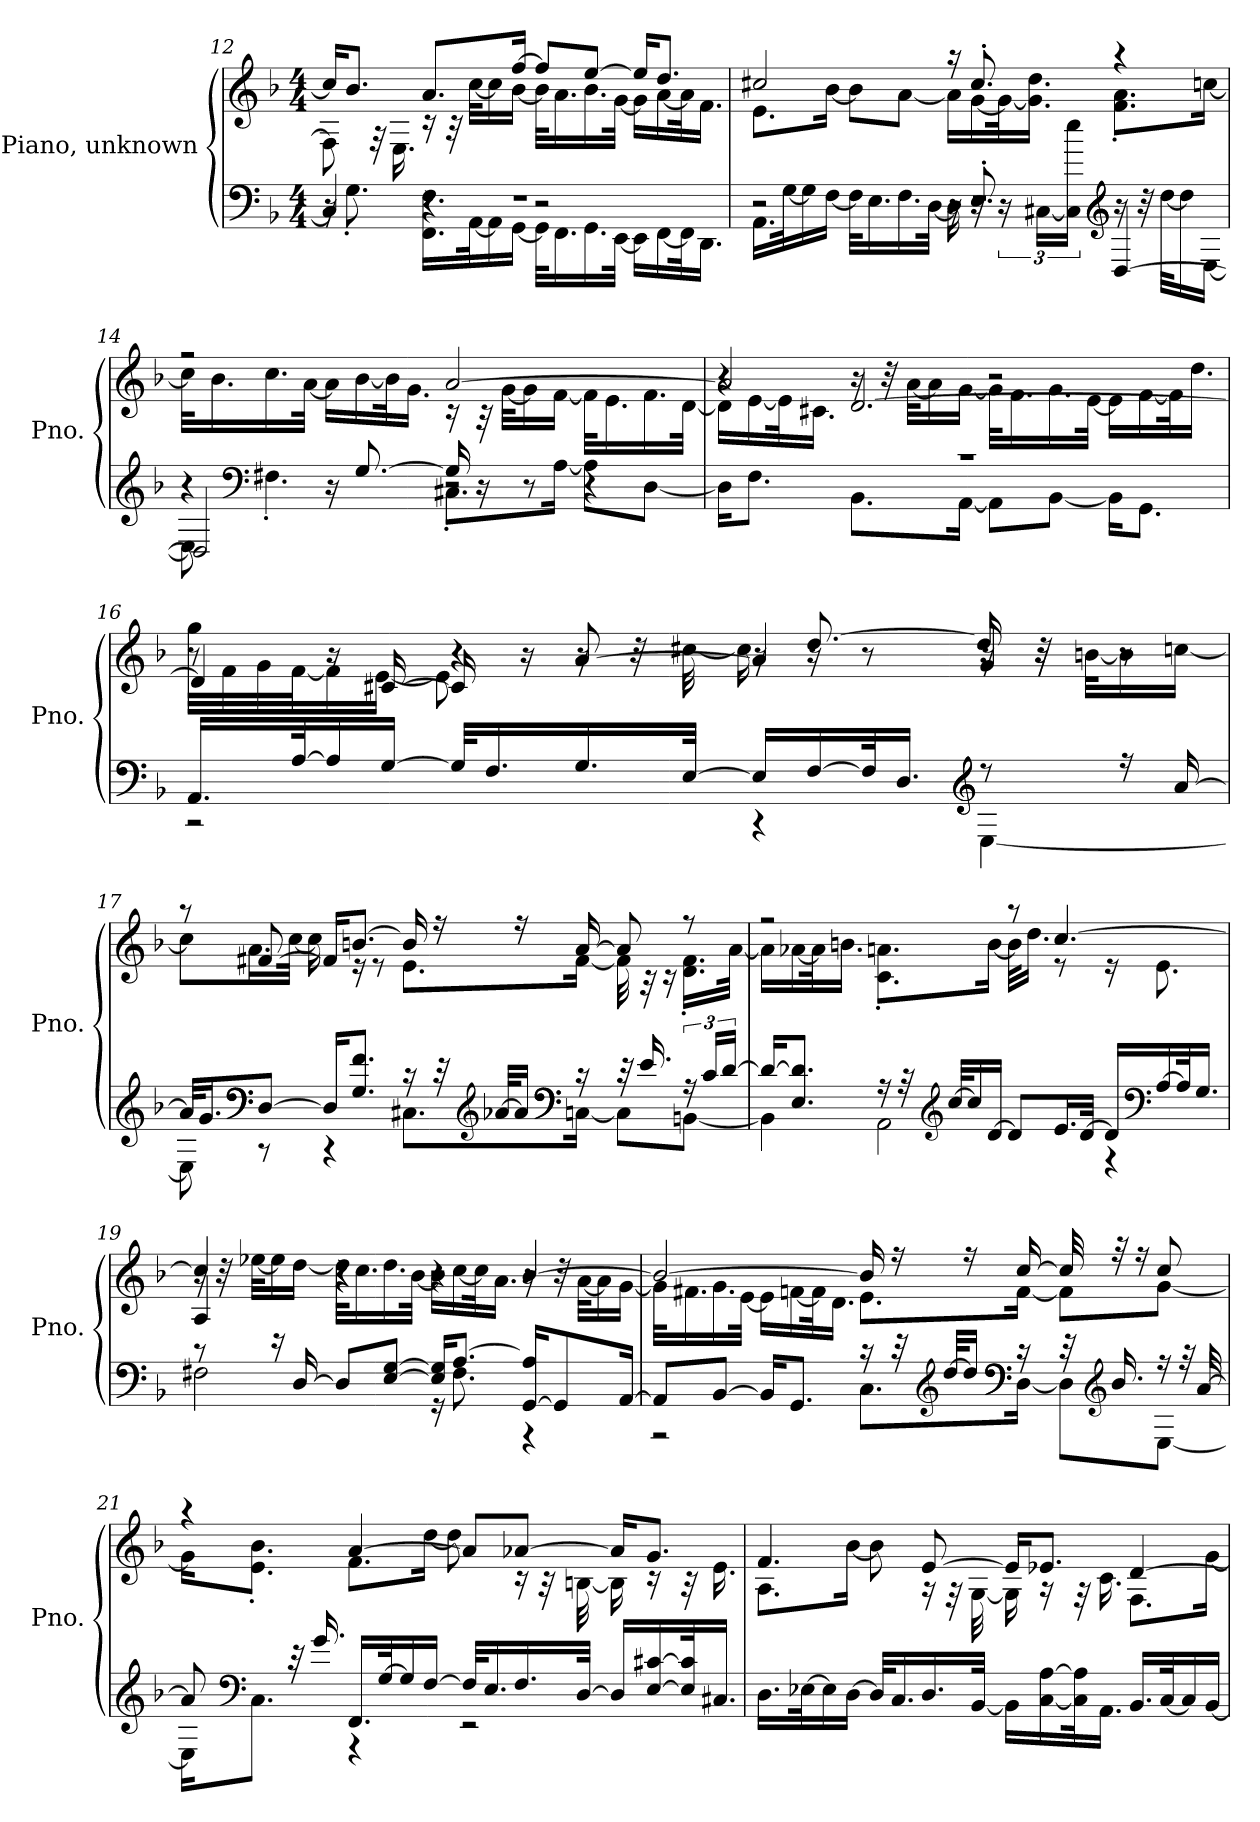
**kern	**kern
*part1	*part1
*staff2	*staff1
*I"Piano, unknown	*
*I'Pno.	*
!!LO:LB:g=z
*clefF4	*clefG2
*k[b-]	*k[b-]
*M4/4	*M4/4
=12	=12
*^	*^
*	*^	*	*
1r	16r	4C/]	16cc/KL]	8F\]
.	8.G'\	.	8.b-/J	.
.	.	.	.	32r
.	.	.	.	16.E\
.	16.FF\ 16.F\LL	4r	8.a/L	16r
.	.	.	.	32r
.	[32AA\K	.	.	[32cc\KLL
.	16AA\]	.	.	16cc\]
.	[16GG\JJ	.	[16ff/Jk	[16b-\JJ
.	32GG\KLL]	2r	8ff/L]	32b-\KLL]
.	16.FF\	.	.	16.a\
.	16.GG\	.	[8ee/J	16.b-\
.	[32EE\JJk	.	.	[32g\JJk
.	16EE\LL]	.	16ee/KL]	16g\LL]
.	[16FF\	.	8.dd/J	[16a\
.	32FF\K]	.	.	32a\K]
.	16.DD\JJ	.	.	16.f\JJ
!!LO:LB:g=z	!!
=13	=13	=13	=13	=13
1r	16.AA\LL	2r	2cc#X/	8.e\L
.	[32G\K	.	.	.
.	16G\]	.	.	.
.	[16F\JJ	.	.	[16b-\Jk
.	32F\KLL]	.	.	8b-\L]
.	16.E\	.	.	.
.	16.F\	.	.	[8a\J
.	[32D\JJk	.	.	.
.	16D\]	16r	16r	16a\LL]
.	16r	8.E'/	8.cc#'/	[16g\
.	24r	.	.	32g\K_
.	.	.	.	16.g\] 16.dd\JJ
.	[24C#X\LL	.	.	.
.	24C#\] 24ee\JJ	.	.	.
*clefG2	*	*	*	*
.	16r	[4D/	4r	8.f\' 8.a\'L
.	32r	.	.	.
.	[32dd\KLL	.	.	.
.	16dd\]	.	.	.
.	[16E\JJ	.	.	[16ccn\Jk
!!LO:LB:g=z	!!
=14	=14	=14	=14	=14
4r	8E\]	2D/]	2r	32cc\KLL]
.	.	.	.	16.b-\
*clefF4	*	*	*	*
.	4.F#X'\	.	.	16.cc\
.	.	.	.	[32a\JJk
16r	.	.	.	16a\LL]
[8.G/	.	.	.	[16b-\
.	.	.	.	32b-\K]
.	.	.	.	16.g\JJ
16G/]	8.C#X'\L	2r	[2a/	16r
16r	.	.	.	32r
.	.	.	.	[32g\KLL
8r	.	.	.	16g\]
.	[16A\Jk	.	.	[16f\JJ
4r	8A\L]	.	.	32f\KLL]
.	.	.	.	16.e\
.	[8D\J	.	.	16.f\
.	.	.	.	[32d\JJk
*	*v	*v	*	*
!!LO:LB:g=z
=15	=15	=15	=15
*	*	*	*^
1r	16D\KL]	2a/]	16d\LL]	4r
.	8.F\J	.	[16e\	.
.	.	.	32e\K]	.
.	.	.	16.c#X\JJ	.
.	8.BB-\L	.	16r	[2.d/
.	.	.	32r	.
.	.	.	[32a\KLL	.
.	.	.	16a\]	.
.	[16AA\Jk	.	[16g\JJ	.
.	8AA\L]	2r	32g\KLL]	.
.	.	.	16.f\	.
.	[8BB-\J	.	16.g\	.
.	.	.	[32e\JJk	.
.	16BB-\KL]	.	16e\LL]	.
.	8.GG\J	.	[16f\	.
.	.	.	32f\K]	.
.	.	.	16.dd\JJ	.
!!LO:PB:g=z	!!	!!
=16	=16	=16	=16	=16
16.AA/LL	2r	8r	32gg\LLL	4d/]
.	.	.	32f\	.
.	.	.	32g\	.
[32A/K	.	.	[32f\J	.
16A/]	.	16r	16f\]	.
[16G/JJ	.	[16c#X/	[16e\JJ	.
32G/KLL]	.	16c#/]	8e\]	4r
16.F/	.	.	.	.
.	.	16r	.	.
16.G/	.	[8a/	16r	.
.	.	.	32r	.
[32E/JJk	.	.	[32cc#X\	.
16E/LL]	4r	4a/]	16cc#\]	16r
[16F/	.	.	16r	[8.dd/
32F/K]	.	.	8r	.
16.D/JJ	.	.	.	.
*clefG2	*	*	*	*
8r	[4E\	4g/	16r	16dd/]
.	.	.	32r	16r
.	.	.	[32bn\KLL	.
16r	.	.	16b\]	8r
[16a/	.	.	[16ccn\JJ	.
*	*	*	*v	*v
!!LO:LB:g=z
=17	=17	=17	=17
32a/KLL]	8E\]	8r	8cc\L]
16.g/J	.	.	.
*clefF4	*	*	*
[8D/J	8r	[8f#X/	16.a\L
.	.	.	[32cc\JJk
16D/KL]	4r	16f#/KL]	16cc\]
8.G/ 8.f/J	.	[8.bn/J	16r
.	.	.	8r
16r	8.C#X\L	16b/]	8.e\L
32r	.	16r	.
*clefG2	*	*	*
[32a-X/KLL	.	.	.
16a-/JJ]	.	16r	.
*clefF4	*	*	*
16r	[16Cn\Jk	[16a/	[16f#\Jk
32r	8C\L]	8a/]	32f#\]
16.e/	.	.	32r
.	.	.	16r
24r	[8BBn\J	8r	16.d\' 16.f#\'LL
24c/LL	.	.	.
[24d/JJ	.	.	.
.	.	.	[32a\JJk
!!LO:LB:g=z	!!
=18	=18	=18	=18
16d/KL_	4BB\]	2r	16a\LL]
8.E/ 8.d/]J	.	.	[16a-X\
.	.	.	32a-\K]
.	.	.	16.bn\JJ
16r	2AA\	.	8.c\' 8.an\'L
32r	.	.	.
*clefG2	*	*	*
[32cc/KLL	.	.	.
16cc/]	.	.	.
[16d/JJ	.	.	[16b\Jk
8d/L]	.	8r	32b\KLL]
.	.	.	16.dd\JJ
16.e/L	.	[4.cc/	8r
[32d/JJk	.	.	.
16d/LL]	4r	.	16r
*clefF4	*	*	*
[16A/	.	.	8.e\
32A/K]	.	.	.
16.G/JJ	.	.	.
!!LO:LB:g=z
=19	=19	=19	=19
*	*	*	*^
8r	2F#X\	4cc/]	16r	4A/
.	.	.	32r	.
.	.	.	[32ee-X\KLL	.
16r	.	.	16ee-\]	.
[16D/	.	.	[16dd\JJ	.
8D/L]	.	4r	32dd\KLL]	4r
.	.	.	16.cc\	.
[8E/ [8G/J	.	.	16.dd\	.
.	.	.	[32b-\JJk	.
16E/] 16G/]KL	16r	4r	16b-\LL]	2r
[8.A/J	8.F#\	.	[16cc\	.
.	.	.	32cc\K]	.
.	.	.	16.a\JJ	.
[16GG/ 16A/]KL	4r	[4b-/	16r	.
8GG/]	.	.	32r	.
.	.	.	[32a\KLL	.
.	.	.	16a\]	.
[16AA/Jk	.	.	[16g\JJ	.
*	*	*	*v	*v
!!LO:LB:g=z
=20	=20	=20	=20
8AA/L]	2r	2b-/_	32g\KLL]
.	.	.	16.f#X\
[8BB-/J	.	.	16.g\
.	.	.	[32e\JJk
16BB-/KL]	.	.	16e\LL]
8.GG/J	.	.	[16fn\
.	.	.	32f\K]
.	.	.	16.d\JJ
16r	8.C\L	16b-/]	8.e\L
32r	.	16r	.
*clefG2	*	*	*
[32dd/KLL	.	.	.
16dd/JJ]	.	16r	.
*clefF4	*	*	*
16r	[16D\Jk	[16cc/	[16f\Jk
32r	8D\L]	32cc/]	8f\L]
*clefG2	*	*	*
16.b-/	.	32r	.
.	.	16r	.
16r	[8E\J	8cc/	[8g\J
32r	.	.	.
[32a/	.	.	.
!!LO:LB:g=z	!!
=21	=21	=21	=21
8a/]	16E\KL]	4r	16g\KL]
*clefF4	*	*	*
.	8.C\J	.	8.e\' 8.b-\'J
32r	.	.	.
16.g/	.	.	.
16.FF/LL	4r	[4a/	8.f\L
[32G/K	.	.	.
16G/]	.	.	.
[16F/JJ	.	.	[16dd\Jk
32F/KLL]	2r	8a/L]	8dd\]
16.E/	.	.	.
16.F/	.	[8a-X/J	16r
.	.	.	32r
[32D/JJk	.	.	[32Bn\
16D/LL]	.	16a-/KL]	16B\]
[16E/ [16c#X/	.	8.g/J	16r
32E/] 32c#/]K	.	.	32r
16.C#X/JJ	.	.	16.e\
*v	*v	*	*
!!LO:PB:g=z	!!
=22	=22	=22
16.D\LL	4.f/	8.A\L
[32E-X\K	.	.
16E-\]	.	.
[16D\JJ	.	[16b-\Jk
32D/KLL]	.	8b-\]
16.C/	.	.
16.D/	[8e/	16r
.	.	32r
[32BB-/JJk	.	[32G\
16BB-\LL]	16e/KL]	16G\]
[16C\ [16A\	8.e-X/J	16r
32C\] 32A\]K	.	32r
16.AA\JJ	.	16.c\
16.BB-/LL	[4d/	8.F\L
[32C/K	.	.
16C/]	.	.
[16BB-/JJ	.	[16g\Jk
*	*v	*v
=	=
*-	*-
